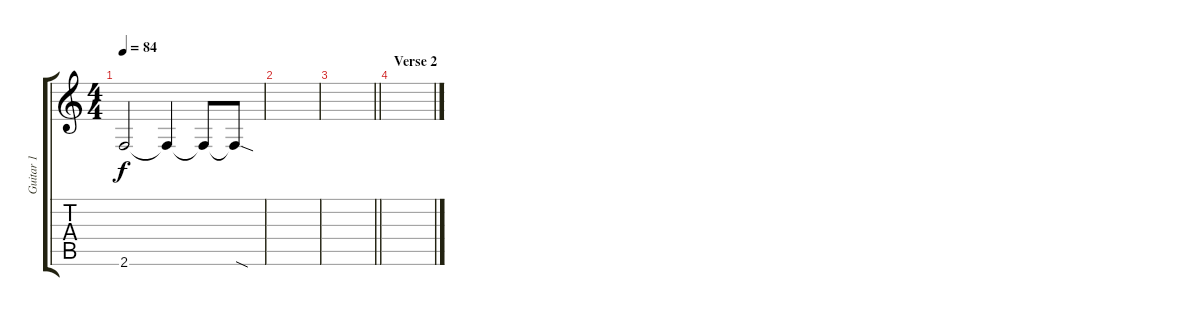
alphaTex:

\track ("Guitar 1" "Guitar 1") {instrument distortionguitar}
\staff {score tabs}
\tuning (Eb4 Bb3 Gb3 Db3 Ab2 Eb2) {hide}
\ts (4 4)
\tempo 84
\clef g2
\ks c
2.6.2{dy f} 2.6{t}.4 2.6{t}.8 2.6{sod t}.8 |
|
\barLineRight lightlight
|
\section ("" "Verse 2")
